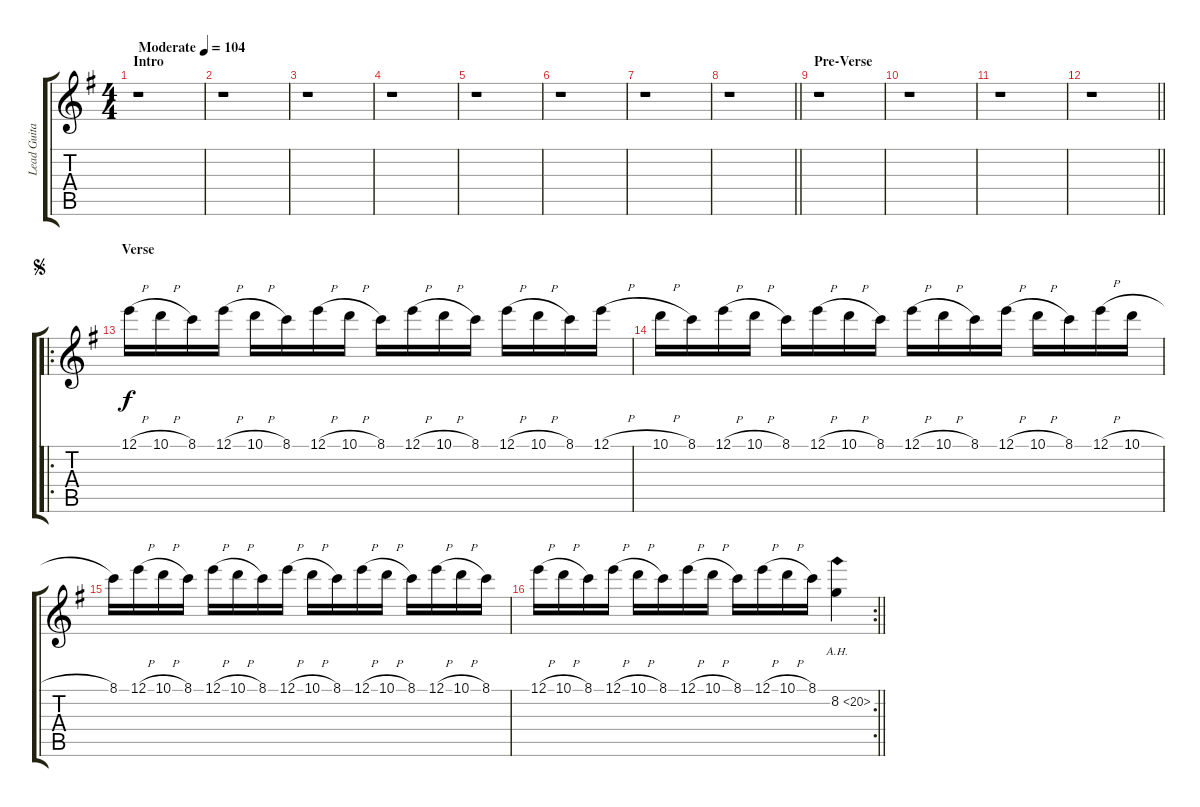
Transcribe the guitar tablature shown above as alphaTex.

\track ("Lead Guitar" "Lead Guita") {instrument distortionguitar}
\staff {score tabs}
\tuning (E4 B3 G3 D3 A2 E2) {hide}
\ts (4 4)
\section ("" "Intro")
\tempo (104 "Moderate")
\clef g2
\ks g
r.1{dy f instrument distortionguitar} |
r.1 |
r.1 |
r.1 |
r.1 |
r.1 |
r.1 |
\barLineRight lightlight
r.1 |
\section ("" "Pre-Verse")
r.1 |
r.1 |
r.1 |
\barLineRight lightlight
r.1 |
\ro
\section ("" "Verse")
\jump segno
12.1{h}.16{volume 12} 10.1{h}.16 8.1.16 12.1{h}.16 10.1{h}.16 8.1.16 12.1{h}.16 10.1{h}.16 8.1.16 12.1{h}.16 10.1{h}.16 8.1.16 12.1{h}.16 10.1{h}.16 8.1.16 12.1{h}.16 |
10.1{h}.16 8.1.16 12.1{h}.16 10.1{h}.16 8.1.16 12.1{h}.16 10.1{h}.16 8.1.16 12.1{h}.16 10.1{h}.16 8.1.16 12.1{h}.16 10.1{h}.16 8.1.16 12.1{h}.16 10.1{h}.16 |
8.1.16 12.1{h}.16 10.1{h}.16 8.1.16 12.1{h}.16 10.1{h}.16 8.1.16 12.1{h}.16 10.1{h}.16 8.1.16 12.1{h}.16 10.1{h}.16 8.1.16 12.1{h}.16 10.1{h}.16 8.1.16 |
\rc 2
\barLineRight lightlight
12.1{h}.16 10.1{h}.16 8.1.16 12.1{h}.16 10.1{h}.16 8.1.16 12.1{h}.16 10.1{h}.16 8.1.16 12.1{h}.16 10.1{h}.16 8.1.16 8.2{ah 12}.4
